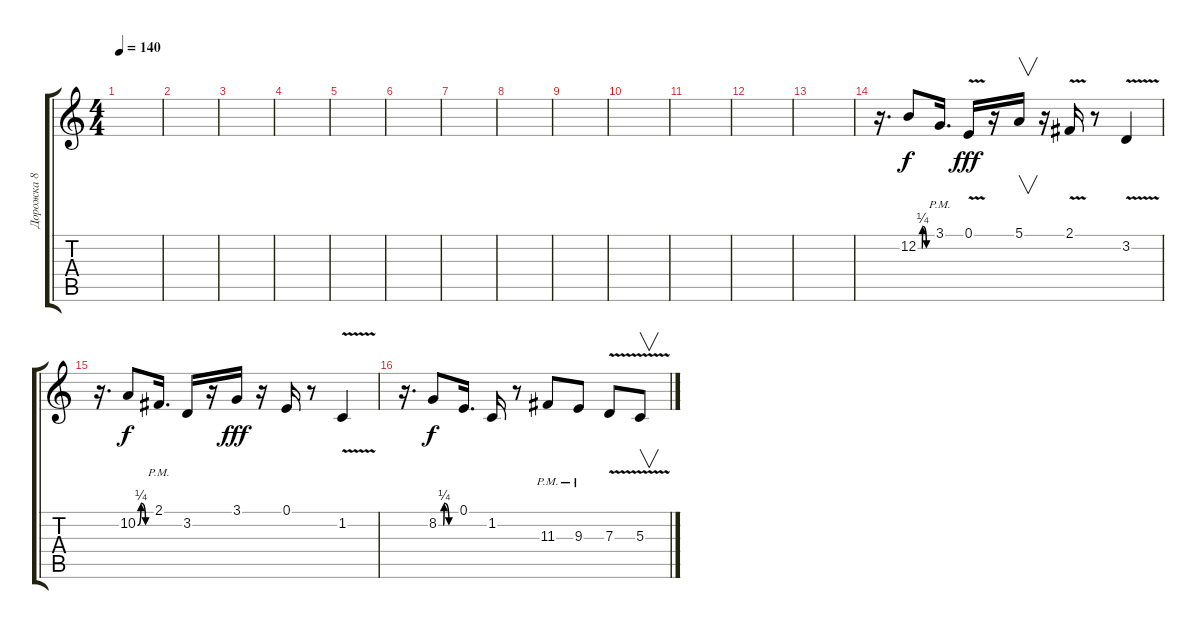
\track ("Дорожка 8" "Дорожка 8") {instrument trombone}
\staff {score tabs}
\tuning (E4 B3 G3 D3 A2 E2) {hide}
\ts (4 4)
\tempo 140
\clef g2
\ks c
|
|
|
|
|
|
|
|
|
|
|
|
|
r.16{d} 12.2{be (custom 0 0 17 0 19 1 36 0 60 0)}.8 3.1{pm}.16{d} 0.1{v}.16{dy fff} r.16 5.1.16{v} r.16 2.1{v}.16 r.8 3.2{v}.4 |
r.16{d} 10.2{be (custom 0 0 15 1 36 0 60 0)}.8{dy f} 2.1{pm}.16{d} 3.2.16 r.16 3.1.16{dy fff} r.16 0.1.16 r.8 1.2{v}.4 |
r.16{d} 8.2{be (custom 0 0 17 0 19 1 36 0 60 0)}.8{dy f} 0.1.16{d} 1.2.16 r.8 11.3{pm}.8 9.3{pm}.8 7.3{v}.8 5.3{v}.8{v}
